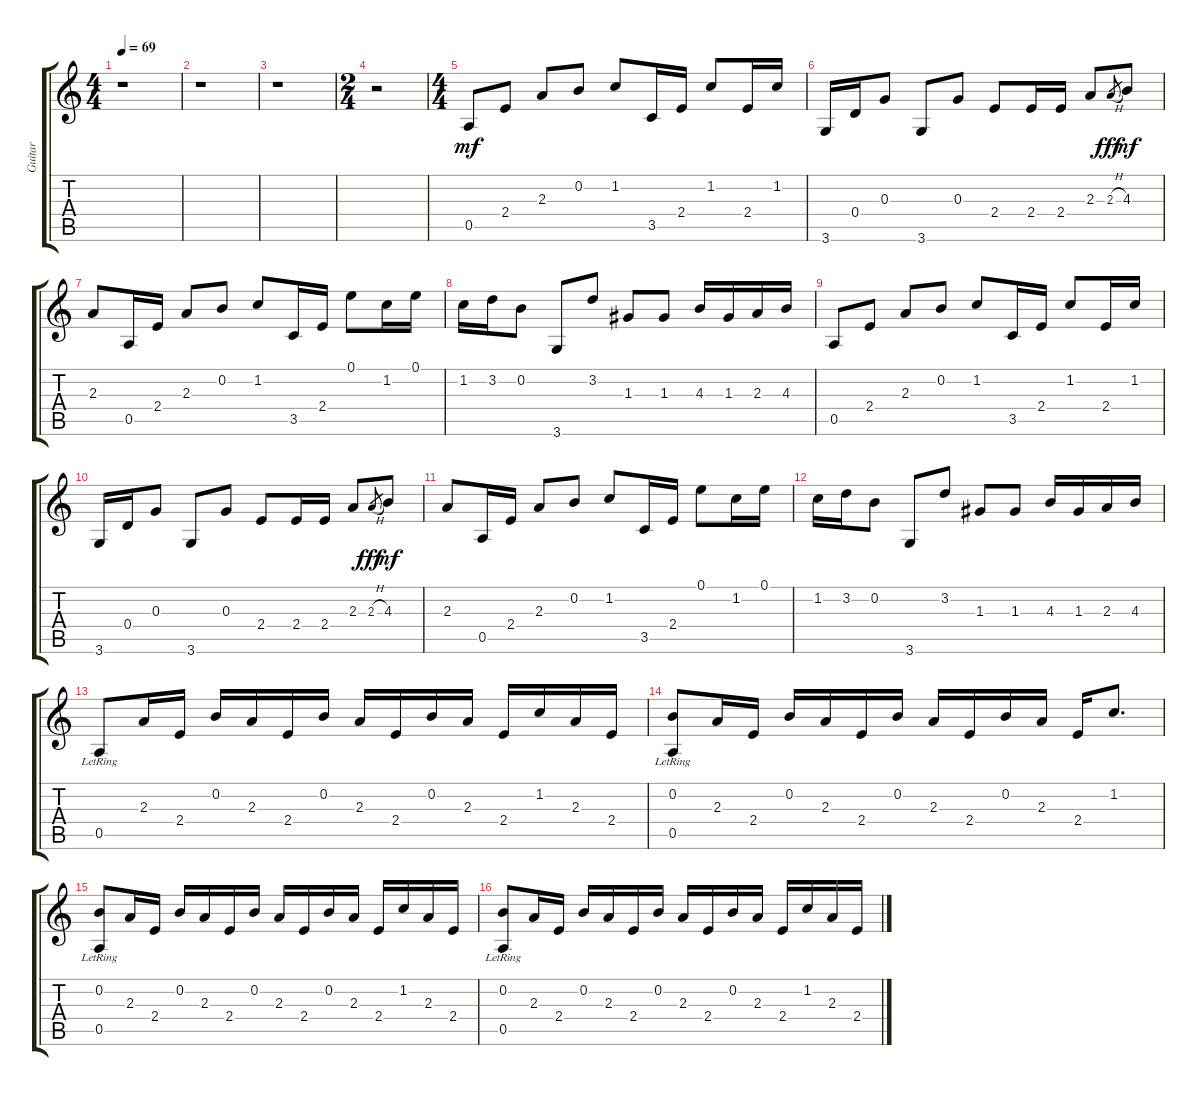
\track ("Guitar" "Guitar") {instrument electricguitarclean}
\staff {score tabs}
\tuning (E4 B3 G3 D3 A2 E2) {hide}
\ts (4 4)
\tempo 69
\clef g2
\ks c
r.1{dy mf} |
r.1 |
r.1 |
\ts (2 4)
r.2 |
\ts (4 4)
0.5.8 2.4.8 2.3.8 0.2.8 1.2.8 3.5.16 2.4.16 1.2.8 2.4.16 1.2.16 |
3.6.16 0.4.16 0.3.8 3.6.8 0.3.8 2.4.8 2.4.16 2.4.16 2.3.8 2.3{h}.8{gr dy fff} 4.3.8{dy mf} |
2.3.8 0.5.16 2.4.16 2.3.8 0.2.8 1.2.8 3.5.16 2.4.16 0.1.8 1.2.16 0.1.16 |
1.2.16 3.2.16 0.2.8 3.6.8 3.2.8 1.3.8 1.3.8 4.3.16 1.3.16 2.3.16 4.3.16 |
0.5.8 2.4.8 2.3.8 0.2.8 1.2.8 3.5.16 2.4.16 1.2.8 2.4.16 1.2.16 |
3.6.16 0.4.16 0.3.8 3.6.8 0.3.8 2.4.8 2.4.16 2.4.16 2.3.8 2.3{h}.8{gr dy fff} 4.3.8{dy mf} |
2.3.8 0.5.16 2.4.16 2.3.8 0.2.8 1.2.8 3.5.16 2.4.16 0.1.8 1.2.16 0.1.16 |
1.2.16 3.2.16 0.2.8 3.6.8 3.2.8 1.3.8 1.3.8 4.3.16 1.3.16 2.3.16 4.3.16 |
0.5{lr}.8 2.3.16 2.4.16 0.2.16 2.3.16 2.4.16 0.2.16 2.3.16 2.4.16 0.2.16 2.3.16 2.4.16 1.2.16 2.3.16 2.4.16 |
(0.2 0.5{lr}).8 2.3.16 2.4.16 0.2.16 2.3.16 2.4.16 0.2.16 2.3.16 2.4.16 0.2.16 2.3.16 2.4.16 1.2.8{d} |
(0.2 0.5{lr}).8 2.3.16 2.4.16 0.2.16 2.3.16 2.4.16 0.2.16 2.3.16 2.4.16 0.2.16 2.3.16 2.4.16 1.2.16 2.3.16 2.4.16 |
(0.2 0.5{lr}).8 2.3.16 2.4.16 0.2.16 2.3.16 2.4.16 0.2.16 2.3.16 2.4.16 0.2.16 2.3.16 2.4.16 1.2.16 2.3.16 2.4.16
